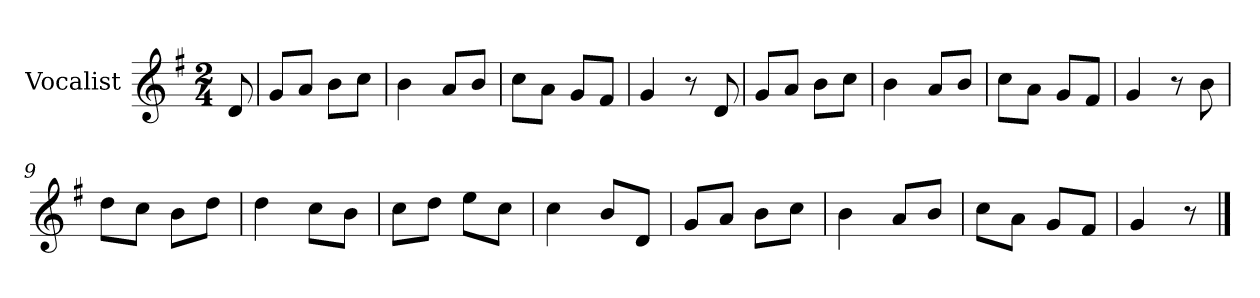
**kern
*part1
*staff1
*I"Vocalist
*k[f#]
*G:
*M2/4
=
8d
=1
8gL
8aJ
8bL
8ccJ
=2
4b
8aL
8bJ
=3
8ccL
8aJ
8gL
8f#J
=4
4g
8r
8d
=5
8gL
8aJ
8bL
8ccJ
=6
4b
8aL
8bJ
=7
8ccL
8aJ
8gL
8f#J
=8
4g
8r
8b
=9
8ddL
8ccJ
8bL
8ddJ
=10
4dd
8ccL
8bJ
=11
8ccL
8ddJ
8eeL
8ccJ
=12
4cc
8bL
8dJ
=13
8gL
8aJ
8bL
8ccJ
=14
4b
8aL
8bJ
=15
8ccL
8aJ
8gL
8f#J
=16
4g
8r
==
*-
